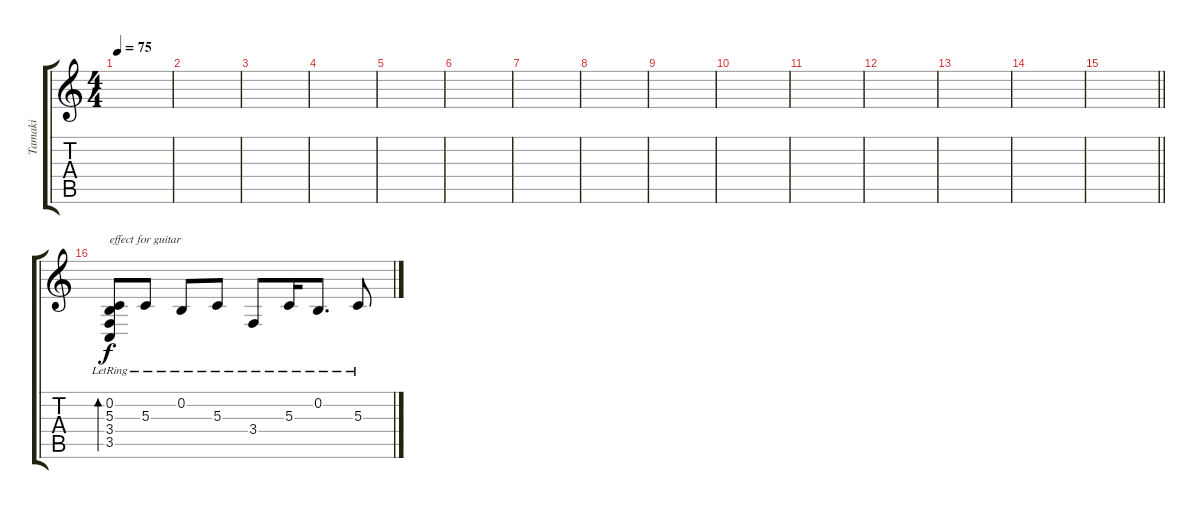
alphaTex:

\track ("Tamaki" "Tamaki") {instrument vibraphone}
\staff {score tabs}
\tuning (E4 B3 G3 D3 A2 E2) {hide}
\ts (4 4)
\tempo 75
\clef g2
\ks c
|
|
|
|
|
|
|
|
|
|
|
|
|
|
\barLineRight lightlight
|
\section ("" "")
(0.2 5.3{lr} 3.4{lr} 3.5{lr}).8{bd 60 txt "effect for guitar" volume 5 balance 1 instrument overdrivenguitar} 5.3{lr}.8 0.2{lr}.8 5.3{lr}.8 3.4{lr}.8 5.3{lr}.16 0.2{lr}.8{d} 5.3{lr}.8
